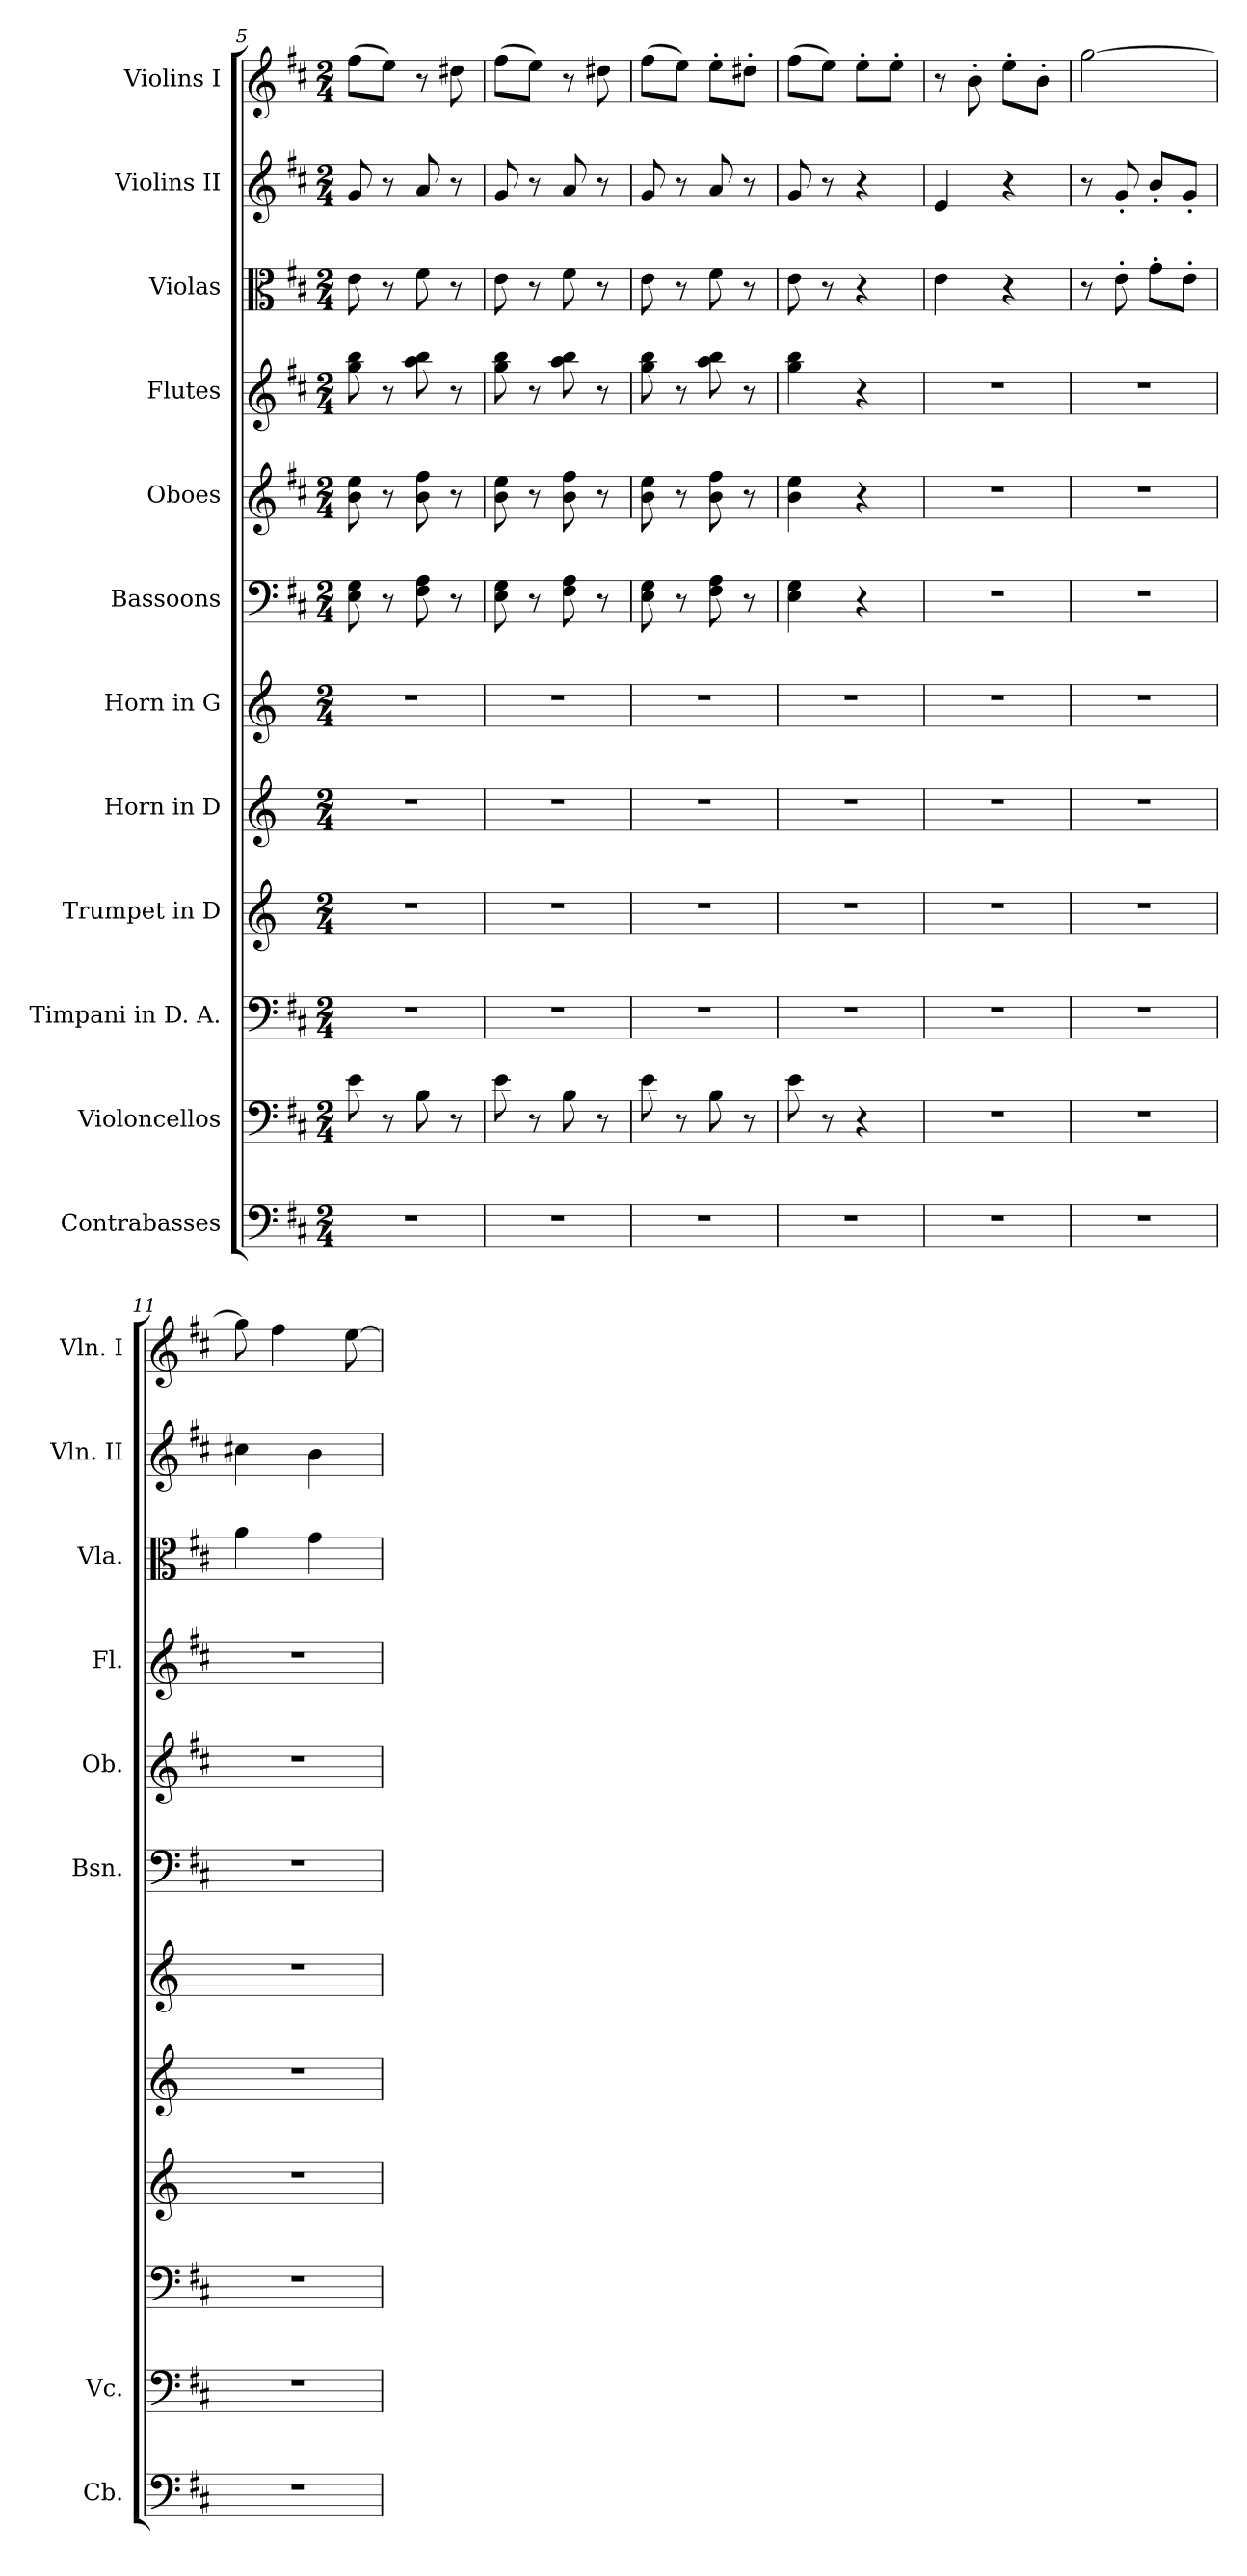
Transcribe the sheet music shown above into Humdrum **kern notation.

**kern	**kern	**kern	**kern	**kern	**kern	**kern	**kern	**kern	**kern	**kern	**kern
*part12	*part11	*part10	*part9	*part8	*part7	*part6	*part5	*part4	*part3	*part2	*part1
*staff12	*staff11	*staff10	*staff9	*staff8	*staff7	*staff6	*staff5	*staff4	*staff3	*staff2	*staff1
*I"Contrabasses	*I"Violoncellos	*I"Timpani in D. A.	*I"Trumpet in D	*I"Horn in D	*I"Horn in G	*I"Bassoons	*I"Oboes	*I"Flutes	*I"Violas	*I"Violins II	*I"Violins I
*I'Cb.	*I'Vc.	*	*	*	*	*I'Bsn.	*I'Ob.	*I'Fl.	*I'Vla.	*I'Vln. II	*I'Vln. I
*clefF4	*clefF4	*clefF4	*clefG2	*clefG2	*clefG2	*clefF4	*clefG2	*clefG2	*clefC3	*clefG2	*clefG2
*ITrd7c12	*	*	*ITrd-1c-2	*ITrd6c10	*ITrd3c5	*	*	*	*	*	*
*k[f#c#]	*k[f#c#]	*k[f#c#]	*k[f#c#]	*k[f#c#]	*k[f#]	*k[f#c#]	*k[f#c#]	*k[f#c#]	*k[f#c#]	*k[f#c#]	*k[f#c#]
*M2/4	*M2/4	*M2/4	*M2/4	*M2/4	*M2/4	*M2/4	*M2/4	*M2/4	*M2/4	*M2/4	*M2/4
=5	=5	=5	=5	=5	=5	=5	=5	=5	=5	=5	=5
2r	8e\	2r	2r	2r	2r	8E\ 8G\	8b\ 8ee\	8gg\ 8bb\	8e\	8g/	(>8ff#\L
.	8r	.	.	.	.	8r	8r	8r	8r	8r	8ee\J)
.	8B\	.	.	.	.	8F#\ 8A\	8b\ 8ff#\	8aa\ 8bb\	8f#\	8a/	8r
.	8r	.	.	.	.	8r	8r	8r	8r	8r	8dd#X\
=6	=6	=6	=6	=6	=6	=6	=6	=6	=6	=6	=6
2r	8e\	2r	2r	2r	2r	8E\ 8G\	8b\ 8ee\	8gg\ 8bb\	8e\	8g/	(>8ff#\L
.	8r	.	.	.	.	8r	8r	8r	8r	8r	8ee\J)
.	8B\	.	.	.	.	8F#\ 8A\	8b\ 8ff#\	8aa\ 8bb\	8f#\	8a/	8r
.	8r	.	.	.	.	8r	8r	8r	8r	8r	8dd#X\
=7	=7	=7	=7	=7	=7	=7	=7	=7	=7	=7	=7
2r	8e\	2r	2r	2r	2r	8E\ 8G\	8b\ 8ee\	8gg\ 8bb\	8e\	8g/	(>8ff#\L
.	8r	.	.	.	.	8r	8r	8r	8r	8r	8ee\J)
.	8B\	.	.	.	.	8F#\ 8A\	8b\ 8ff#\	8aa\ 8bb\	8f#\	8a/	8ee'\L
.	8r	.	.	.	.	8r	8r	8r	8r	8r	8dd#X'\J
!!LO:PB:g=z
=8	=8	=8	=8	=8	=8	=8	=8	=8	=8	=8	=8
2r	8e\	2r	2r	2r	2r	4E\ 4G\	4b\ 4ee\	4gg\ 4bb\	8e\	8g/	(>8ff#\L
.	8r	.	.	.	.	.	.	.	8r	8r	8ee\J)
.	4r	.	.	.	.	4r	4r	4r	4r	4r	8ee'\L
.	.	.	.	.	.	.	.	.	.	.	8ee'\J
=9	=9	=9	=9	=9	=9	=9	=9	=9	=9	=9	=9
2r	2r	2r	2r	2r	2r	2r	2r	2r	4e\	4e/	8r
.	.	.	.	.	.	.	.	.	.	.	8b'\
.	.	.	.	.	.	.	.	.	4r	4r	8ee'\L
.	.	.	.	.	.	.	.	.	.	.	8b'\J
=10	=10	=10	=10	=10	=10	=10	=10	=10	=10	=10	=10
2r	2r	2r	2r	2r	2r	2r	2r	2r	8r	8r	[2gg\
.	.	.	.	.	.	.	.	.	8e'\	8g'/	.
.	.	.	.	.	.	.	.	.	8g'\L	8b'/L	.
.	.	.	.	.	.	.	.	.	8e'\J	8g'/J	.
=11	=11	=11	=11	=11	=11	=11	=11	=11	=11	=11	=11
2r	2r	2r	2r	2r	2r	2r	2r	2r	4a\	4cc#X\	8gg\]
.	.	.	.	.	.	.	.	.	.	.	4ff#\
.	.	.	.	.	.	.	.	.	4g\	4b\	.
.	.	.	.	.	.	.	.	.	.	.	[8ee\
=	=	=	=	=	=	=	=	=	=	=	=
*-	*-	*-	*-	*-	*-	*-	*-	*-	*-	*-	*-
